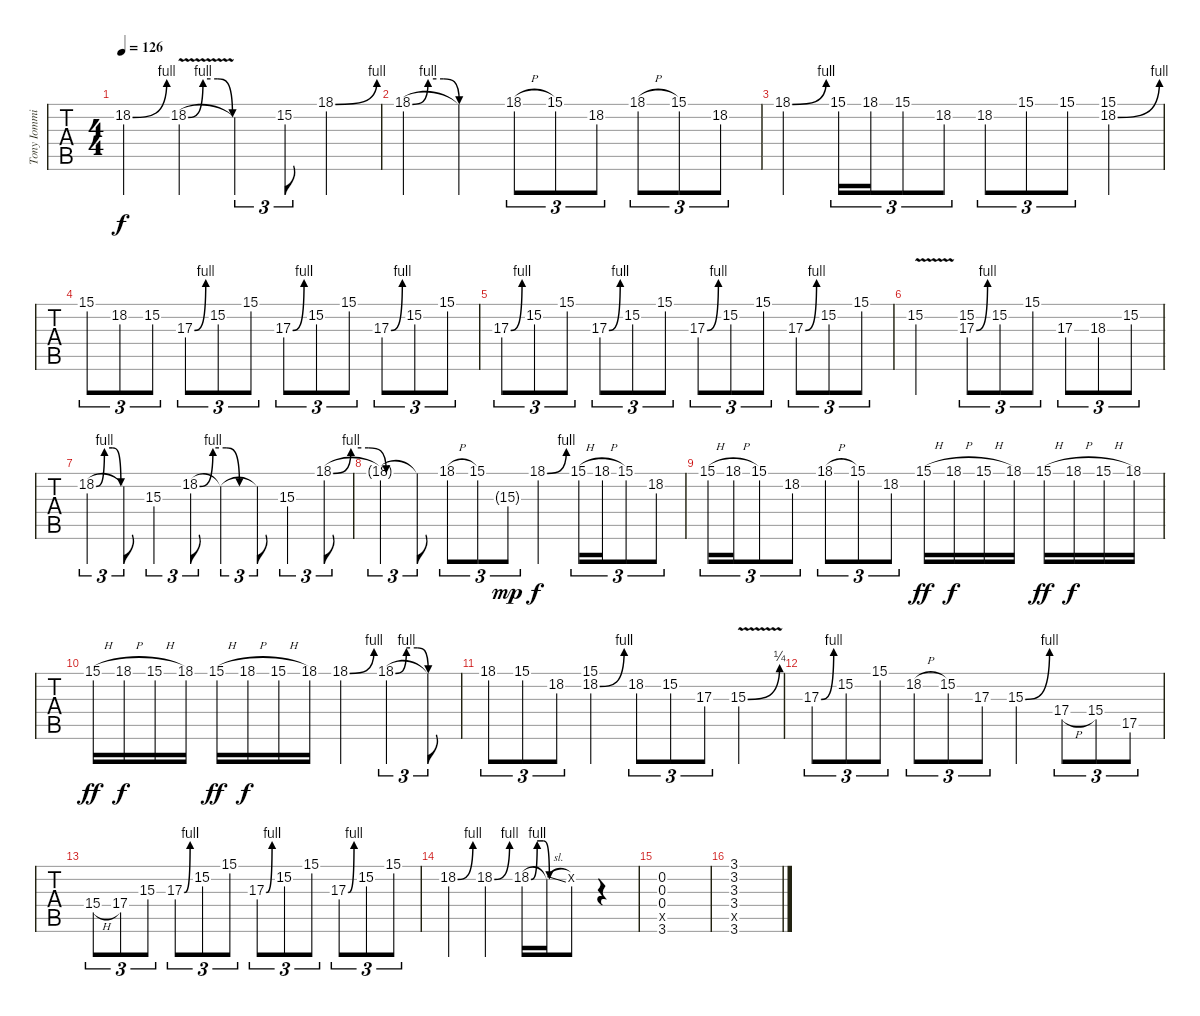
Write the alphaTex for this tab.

\track ("Tony Iommi" "Tony Iommi") {instrument distortionguitar}
\staff {tabs}
\tuning (E4 B3 G3 D3 A2 E2) {hide}
\ts (4 4)
\tempo 126
\clef g2
\ks bb
18.2{be (bend 0 0 60 4)}.4{ot 8va dy f} 18.2{be (custom 0 0 10 4 20 4 30 0 60 0) v}.4{ot 8va} 18.2{t}.4{tu (3 2) ot 8va} 15.2.8{tu (3 2) ot 8va} 18.1{be (bend 0 0 60 4)}.4{ot 8va} |
18.1{be (custom 0 0 10 4 20 4 30 0 60 0)}.4{ot 8va} 18.1{t}.4{ot 8va} 18.1{h}.8{tu (3 2) ot 8va} 15.1.8{tu (3 2) ot 8va} 18.2.8{tu (3 2) ot 8va} 18.1{h}.8{tu (3 2) ot 8va} 15.1.8{tu (3 2) ot 8va} 18.2.8{tu (3 2) ot 8va} |
18.1{be (bend 0 0 60 4)}.4{ot 8va} 15.1.16{tu (3 2) ot 8va} 18.1.16{tu (3 2) ot 8va} 15.1.8{tu (3 2) ot 8va} 18.2.8{tu (3 2) ot 8va} 18.2.8{tu (3 2) ot 8va} 15.1.8{tu (3 2) ot 8va} 15.1.8{tu (3 2) ot 8va} (15.1 18.2{be (bend 0 0 60 4)}).4{ot 8va} |
15.1.8{tu (3 2) ot 8va} 18.2.8{tu (3 2) ot 8va} 15.2.8{tu (3 2) ot 8va} 17.3{be (bend 0 0 60 4)}.8{tu (3 2) ot 8va} 15.2.8{tu (3 2) ot 8va} 15.1.8{tu (3 2) ot 8va} 17.3{be (bend 0 0 60 4)}.8{tu (3 2) ot 8va} 15.2.8{tu (3 2) ot 8va} 15.1.8{tu (3 2) ot 8va} 17.3{be (bend 0 0 60 4)}.8{tu (3 2) ot 8va} 15.2.8{tu (3 2) ot 8va} 15.1.8{tu (3 2) ot 8va} |
17.3{be (bend 0 0 60 4)}.8{tu (3 2) ot 8va} 15.2.8{tu (3 2) ot 8va} 15.1.8{tu (3 2) ot 8va} 17.3{be (bend 0 0 60 4)}.8{tu (3 2) ot 8va} 15.2.8{tu (3 2) ot 8va} 15.1.8{tu (3 2) ot 8va} 17.3{be (bend 0 0 60 4)}.8{tu (3 2) ot 8va} 15.2.8{tu (3 2) ot 8va} 15.1.8{tu (3 2) ot 8va} 17.3{be (bend 0 0 60 4)}.8{tu (3 2) ot 8va} 15.2.8{tu (3 2) ot 8va} 15.1.8{tu (3 2) ot 8va} |
15.2{v}.2{ot 8va} (15.2 17.3{be (bend 0 0 60 4)}).8{tu (3 2) ot 8va} 15.2.8{tu (3 2) ot 8va} 15.1.8{tu (3 2) ot 8va} 17.3.8{tu (3 2) ot 8va} 18.3.8{tu (3 2) ot 8va} 15.2.8{tu (3 2) ot 8va} |
18.2{be (custom 0 0 10 4 20 4 30 0 60 0)}.4{tu (3 2) ot 8va} 18.2{t}.8{tu (3 2) ot 8va} 15.3.4{tu (3 2) ot 8va} 18.2{be (custom 0 0 10 4 20 4 30 0 60 0)}.8{tu (3 2) ot 8va} 18.2{t}.4{tu (3 2) ot 8va} 18.2{t}.8{tu (3 2) ot 8va} 15.3.4{tu (3 2) ot 8va} 18.1{be (custom 0 0 10 4 20 4 30 0 60 0)}.8{tu (3 2) ot 8va} |
18.1{t}.4{tu (3 2) ot 8va} 18.1{t}.8{tu (3 2) ot 8va} 18.1{h}.8{tu (3 2) ot 8va} 15.1.8{tu (3 2) ot 8va} 15.3{g}.8{tu (3 2) ot 8va dy mp} 18.1{be (bend 0 0 60 4)}.4{ot 8va dy f} 15.1{h}.16{tu (3 2) ot 8va} 18.1{h}.16{tu (3 2) ot 8va} 15.1.8{tu (3 2) ot 8va} 18.2.8{tu (3 2) ot 8va} |
15.1{h}.16{tu (3 2) ot 8va} 18.1{h}.16{tu (3 2) ot 8va} 15.1.8{tu (3 2) ot 8va} 18.2.8{tu (3 2) ot 8va} 18.1{h}.8{tu (3 2) ot 8va} 15.1.8{tu (3 2) ot 8va} 18.2.8{tu (3 2) ot 8va} 15.1{h ac}.16{ot 8va dy ff} 18.1{h}.16{ot 8va dy f} 15.1{h}.16{ot 8va} 18.1.16{ot 8va} 15.1{h ac}.16{ot 8va dy ff} 18.1{h}.16{ot 8va dy f} 15.1{h}.16{ot 8va} 18.1.16{ot 8va} |
15.1{h ac}.16{ot 8va dy ff} 18.1{h}.16{ot 8va dy f} 15.1{h}.16{ot 8va} 18.1.16{ot 8va} 15.1{h ac}.16{ot 8va dy ff} 18.1{h}.16{ot 8va dy f} 15.1{h}.16{ot 8va} 18.1.16{ot 8va} 18.1{be (bend 0 0 60 4)}.4{ot 8va} 18.1{be (custom 0 0 10 4 20 4 30 0 60 0)}.4{tu (3 2) ot 8va} 18.1{t}.8{tu (3 2) ot 8va} |
18.1.8{tu (3 2) ot 8va} 15.1.8{tu (3 2) ot 8va} 18.2.8{tu (3 2) ot 8va} (15.1 18.2{be (bend 0 0 60 4)}).4{ot 8va} 18.2.8{tu (3 2) ot 8va} 15.2.8{tu (3 2) ot 8va} 17.3.8{tu (3 2) ot 8va} 15.3{be (bend 0 0 60 1) v}.4{ot 8va} |
17.3{be (bend 0 0 60 4)}.8{tu (3 2) ot 8va} 15.2.8{tu (3 2) ot 8va} 15.1.8{tu (3 2) ot 8va} 18.2{h}.8{tu (3 2) ot 8va} 15.2.8{tu (3 2) ot 8va} 17.3.8{tu (3 2) ot 8va} 15.3{be (bend 0 0 60 4)}.4{ot 8va} 17.4{h}.8{tu (3 2) ot 8va} 15.4.8{tu (3 2) ot 8va} 17.5.8{tu (3 2) ot 8va} |
15.4{h}.8{tu (3 2) ot 8va} 17.4.8{tu (3 2) ot 8va} 15.3.8{tu (3 2) ot 8va} 17.3{be (bend 0 0 60 4)}.8{tu (3 2) ot 8va} 15.2.8{tu (3 2) ot 8va} 15.1.8{tu (3 2) ot 8va} 17.3{be (bend 0 0 60 4)}.8{tu (3 2) ot 8va} 15.2.8{tu (3 2) ot 8va} 15.1.8{tu (3 2) ot 8va} 17.3{be (bend 0 0 60 4)}.8{tu (3 2) ot 8va} 15.2.8{tu (3 2) ot 8va} 15.1.8{tu (3 2) ot 8va} |
18.2{be (bend 0 0 60 4)}.4{ot 8va} 18.2{be (bend 0 0 60 4)}.4{ot 8va} 18.2{be (custom 0 0 10 4 20 4 30 0 60 0)}.16{ot 8va} 18.2{sl t}.16{ot 8va} 0.2{x}.8{ot 8va} r.4 |
(0.2 0.3 0.4 0.5{x} 3.6).1 |
(3.1 3.2 3.3 3.4 0.5{x} 3.6).1
